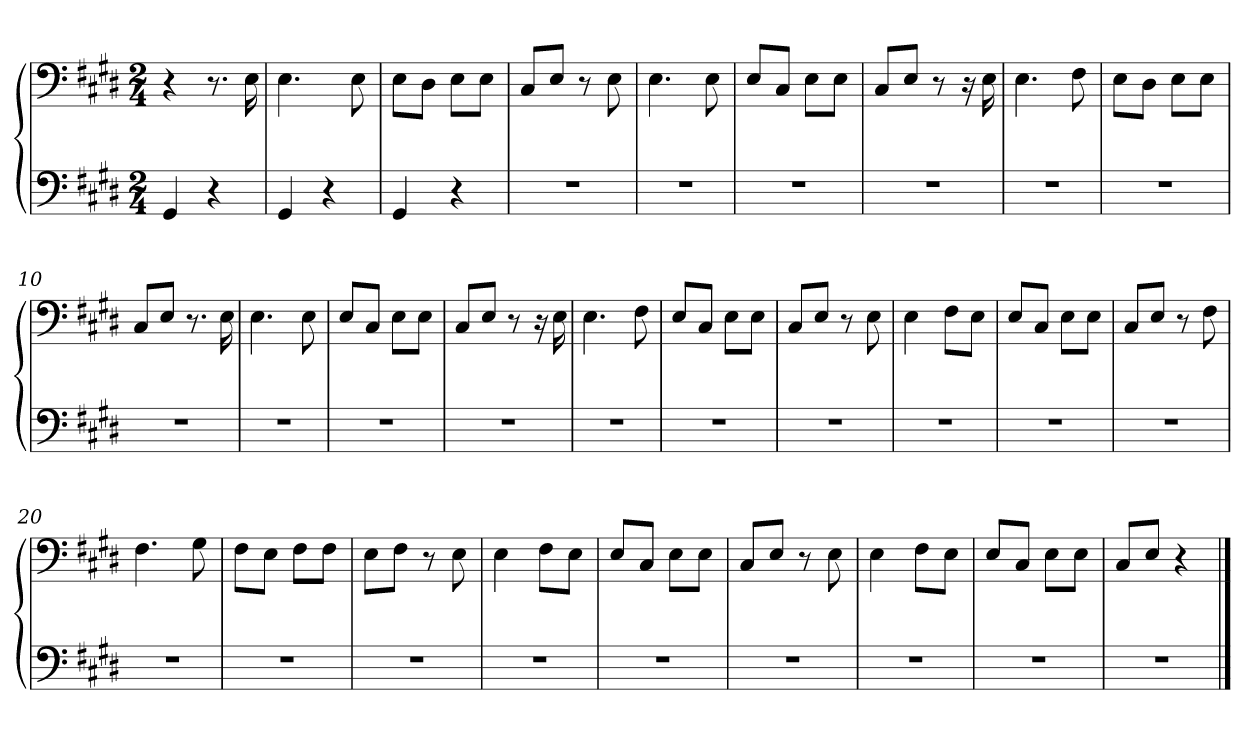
**kern	**kern
*part1	*part1
*staff2	*staff1
*clefF4	*clefF4
*k[f#c#g#d#]	*k[f#c#g#d#]
*M2/4	*M2/4
=1	=1
4GG#/	4r
4r	8.r
.	16E\
=2	=2
4GG#/	4.E\
4r	.
.	8E\
=3	=3
4GG#/	8E\L
.	8D#\J
4r	8E\L
.	8E\J
=4	=4
2r	8C#/L
.	8E/J
.	8r
.	8E\
=5	=5
2r	4.E\
.	8E\
=6	=6
2r	8E/L
.	8C#/J
.	8E\L
.	8E\J
=7	=7
2r	8C#/L
.	8E/J
.	8r
.	16r
.	16E\
=8	=8
2r	4.E\
.	8F#\
=9	=9
2r	8E\L
.	8D#\J
.	8E\L
.	8E\J
=10	=10
2r	8C#/L
.	8E/J
.	8.r
.	16E\
=11	=11
2r	4.E\
.	8E\
=12	=12
2r	8E/L
.	8C#/J
.	8E\L
.	8E\J
=13	=13
2r	8C#/L
.	8E/J
.	8r
.	16r
.	16E\
=14	=14
2r	4.E\
.	8F#\
=15	=15
2r	8E/L
.	8C#/J
.	8E\L
.	8E\J
=16	=16
2r	8C#/L
.	8E/J
.	8r
.	8E\
=17	=17
2r	4E\
.	8F#\L
.	8E\J
=18	=18
2r	8E/L
.	8C#/J
.	8E\L
.	8E\J
=19	=19
2r	8C#/L
.	8E/J
.	8r
.	8F#\
=20	=20
2r	4.F#\
.	8G#\
=21	=21
2r	8F#\L
.	8E\J
.	8F#\L
.	8F#\J
=22	=22
2r	8E\L
.	8F#\J
.	8r
.	8E\
=23	=23
2r	4E\
.	8F#\L
.	8E\J
=24	=24
2r	8E/L
.	8C#/J
.	8E\L
.	8E\J
=25	=25
2r	8C#/L
.	8E/J
.	8r
.	8E\
=26	=26
2r	4E\
.	8F#\L
.	8E\J
=27	=27
2r	8E/L
.	8C#/J
.	8E\L
.	8E\J
=28	=28
2r	8C#/L
.	8E/J
.	4r
==	==
*-	*-
